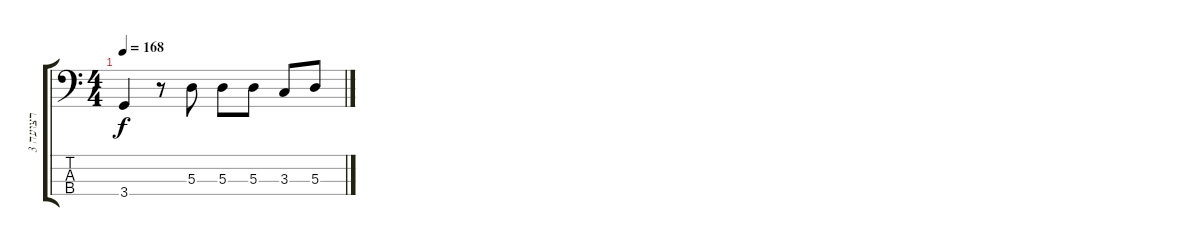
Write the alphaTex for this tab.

\track ("רצועה 3" "רצועה 3") {instrument electricbassfinger}
\staff {score tabs}
\tuning (G2 D2 A1 E1) {hide}
\ts (4 4)
\tempo 168
\clef f4
\ks c
3.4.4{dy f} r.8 5.3.8 5.3.8 5.3.8 3.3.8 5.3.8
